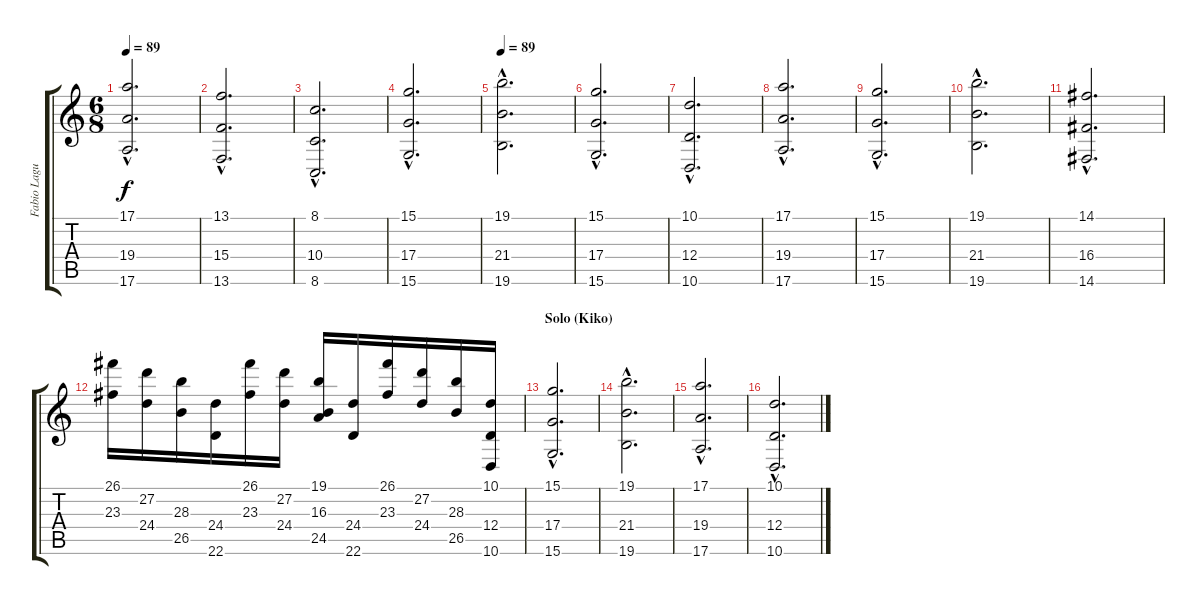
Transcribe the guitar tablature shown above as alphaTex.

\track ("Fabio Laguna" "Fabio Lagu") {instrument stringensemble1}
\staff {score tabs}
\tuning (E4 B3 G3 D3 A2 E2) {hide}
\ts (6 8)
\tempo 89
\clef g2
\ks c
(17.1{hac} 19.4{hac} 17.6{hac}).2{d dy f} |
(13.1{hac} 15.4{hac} 13.6{hac}).2{d} |
(8.1{hac} 10.4{hac} 8.6{hac}).2{d} |
(15.1{hac} 17.4{hac} 15.6{hac}).2{d} |
\tempo 89
(19.1{hac} 21.4{hac} 19.6{hac}).2{d} |
(15.1{hac} 17.4{hac} 15.6{hac}).2{d} |
(10.1{hac} 12.4{hac} 10.6{hac}).2{d} |
(17.1{hac} 19.4{hac} 17.6{hac}).2{d} |
(15.1{hac} 17.4{hac} 15.6{hac}).2{d} |
(19.1{hac} 21.4{hac} 19.6{hac}).2{d} |
(14.1{hac} 16.4{hac} 14.6{hac}).2{d} |
(26.1 23.3).16{volume 10} (27.2 24.4).16 (28.3 26.5).16 (24.4 22.6).16 (26.1 23.3).16 (27.2 24.4).16 (19.1 16.3 24.5).16 (24.4 22.6).16 (26.1 23.3).16 (27.2 24.4).16 (28.3 26.5).16 (10.1 12.4 10.6).16 |
\section ("" "Solo (Kiko)")
(15.1{hac} 17.4{hac} 15.6{hac}).2{d volume 10} |
(19.1{hac} 21.4{hac} 19.6{hac}).2{d} |
(17.1{hac} 19.4{hac} 17.6{hac}).2{d} |
(10.1{hac} 12.4{hac} 10.6{hac}).2{d}
